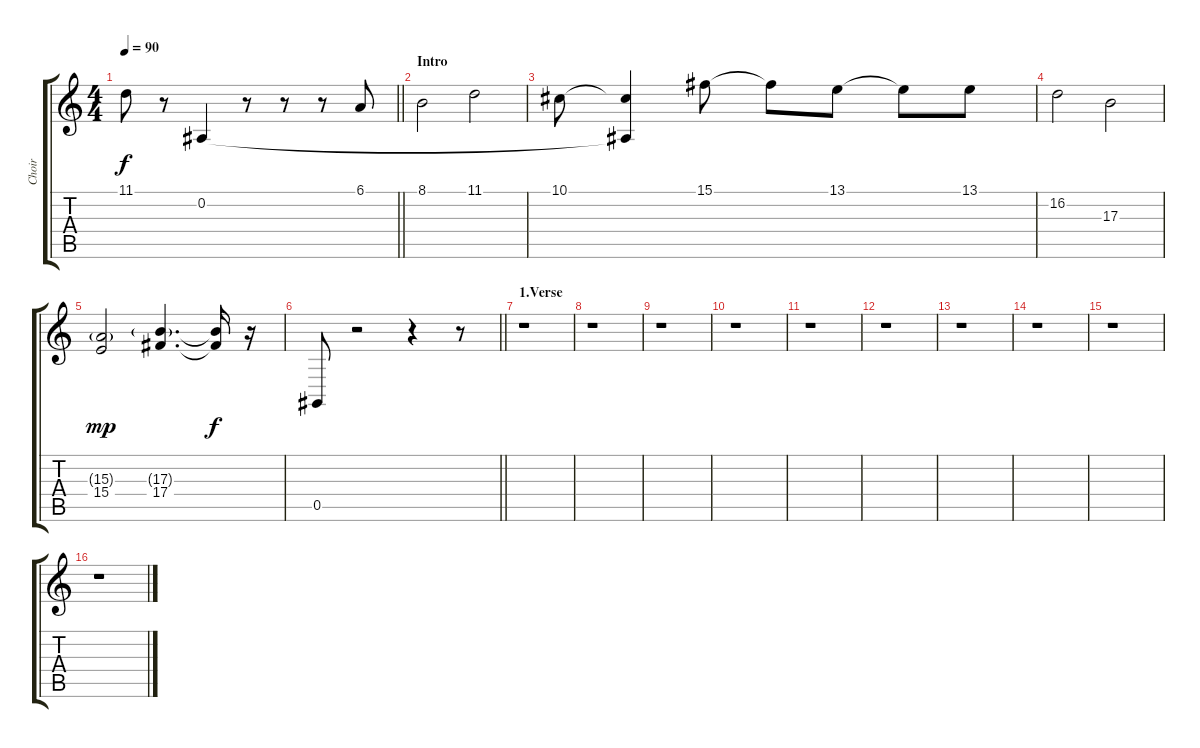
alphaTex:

\track ("Choir" "Choir") {instrument choiraahs}
\staff {score tabs}
\tuning (Eb4 Bb3 Gb3 Db3 Ab2 Eb2) {hide}
\ts (4 4)
\tempo 90
\clef g2
\barLineRight lightlight
\ks c
11.1.8{dy f instrument choiraahs} r.8 0.2.4 r.8 r.8 r.8 6.1.8{volume 16} |
\section ("" "Intro")
8.1.2 11.1.2 |
10.1.8 (10.1{t} 0.2{t}).4 15.1.8 15.1{t}.8 13.1.8 13.1{t}.8 13.1.8 |
16.2.2 17.3.2 |
(15.3{g} 15.4).2{dy mp} (17.3{g} 17.4).4{d} (17.3{t} 17.4{t}).16{dy f} r.16 |
\barLineRight lightlight
0.5.8 r.2 r.4 r.8 |
\section ("" "1.Verse")
r.1 |
r.1 |
r.1 |
r.1 |
r.1 |
r.1 |
r.1 |
r.1 |
r.1 |
r.1
